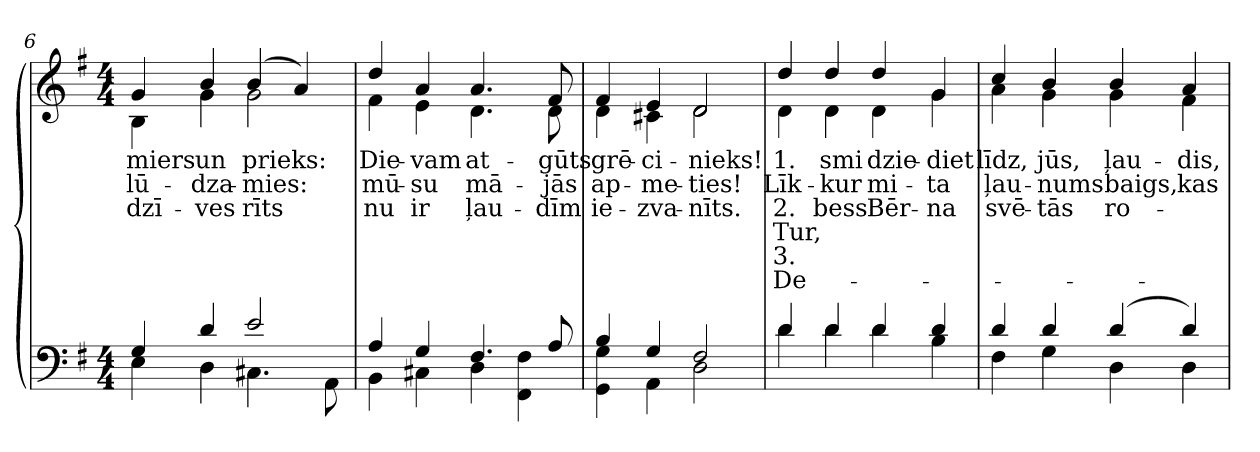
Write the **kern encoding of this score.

**kern	**kern	**text	**text	**text	**text	**text	**text
*part2	*part1	*part1	*part1	*part1	*part1	*part1	*part1
*staff2	*staff1	*staff1	*staff1	*staff1	*staff1	*staff1	*staff1
*clefF4	*clefG2	*	*	*	*	*	*
*k[f#]	*k[f#]	*	*	*	*	*	*
*G:	*G:	*	*	*	*	*	*
*M4/4	*M4/4	*	*	*	*	*	*
=6	=6	=6	=6	=6	=6	=6	=6
*^	*	*	*	*	*	*	*
!	!	!	!LO:LY:b:color=#000000	!LO:LY:b:color=#000000	!LO:LY:b:color=#000000	!	!	!
*	*	*^	*	*	*	*	*	*
4Gi/	4Ei\	4gi/	4Bi\	miers	lū-	dzī-	.	.	.
!	!	!	!	!LO:LY:b:color=#000000	!LO:LY:b:color=#000000	!LO:LY:b:color=#000000	!	!	!
4di/	4Di\	4bi/	4gi\	un	-dza-	-ves	.	.	.
!	!	!	!	!LO:LY:b:color=#000000	!LO:LY:b:color=#000000	!LO:LY:b:color=#000000	!	!	!
2ei/	4.C#Xi\	(4bi/	2gi\	prieks:	-mies:	rīts	.	.	.
.	.	4ai/)	.	.	.	.	.	.	.
.	8AAi\	.	.	.	.	.	.	.	.
=7	=7	=7	=7	=7	=7	=7	=7	=7	=7
!	!	!	!	!LO:LY:b:color=#000000	!LO:LY:b:color=#000000	!LO:LY:b:color=#000000	!	!	!
4Ai/	4BBi\	4ddi/	4f#i\	Die-	mū-	nu	.	.	.
!	!	!	!	!LO:LY:b:color=#000000	!LO:LY:b:color=#000000	!LO:LY:b:color=#000000	!	!	!
4Gi/	4C#Xi\	4ai/	4ei\	-vam	-su	ir	.	.	.
!	!	!	!	!LO:LY:b:color=#000000	!LO:LY:b:color=#000000	!LO:LY:b:color=#000000	!	!	!
4.F#i/	4Di\	4.ai/	4.di\	at-	mā-	ļau-	.	.	.
.	4FF#i\ 4F#i	.	.	.	.	.	.	.	.
!	!	!	!	!LO:LY:b:color=#000000	!LO:LY:b:color=#000000	!LO:LY:b:color=#000000	!	!	!
8Ai/	.	8f#i/	8di\	-gūts	-jās	-dīm	.	.	.
=8	=8	=8	=8	=8	=8	=8	=8	=8	=8
!	!	!	!	!LO:LY:b:color=#000000	!LO:LY:b:color=#000000	!LO:LY:b:color=#000000	!	!	!
4Bi/	4GGi\ 4Gi	4f#i/	4di\	grē-	ap-	ie-	.	.	.
!	!	!	!	!LO:LY:b:color=#000000	!LO:LY:b:color=#000000	!LO:LY:b:color=#000000	!	!	!
4Gi/	4AAi\	4ei/	4c#Xi\	-ci-	-me-	-zva-	.	.	.
!	!	!	!	!LO:LY:b:color=#000000	!LO:LY:b:color=#000000	!LO:LY:b:color=#000000	!	!	!
2F#i/	2Di\	2di/	2di\	-nieks!	-ties!	-nīts.	.	.	.
!!LO:LB:g=z	!!
=9	=9	=9	=9	=9	=9	=9	=9	=9	=9
!	!	!	!	!LO:LY:b:color=#000000	!LO:LY:b:color=#000000	!LO:LY:b:color=#000000	!LO:LY:b:color=#000000	!LO:LY:b:color=#000000	!LO:LY:b:color=#000000
4di/	4di\	4ddi/	4di\	1.	Līk-	2.	Tur,	3.	De-
!	!	!	!	!LO:LY:b:color=#000000	!LO:LY:b:color=#000000	!LO:LY:b:color=#000000	!	!	!
4di/	4di\	4ddi/	4di\	-smi	kur	-bess	.	.	.
!	!	!	!	!LO:LY:b:color=#000000	!LO:LY:b:color=#000000	!LO:LY:b:color=#000000	!	!	!
4di/	4di\	4ddi/	4di\	dzie-	mi-	Bēr-	.	.	.
!	!	!	!	!LO:LY:b:color=#000000	!LO:LY:b:color=#000000	!LO:LY:b:color=#000000	!	!	!
4di/	4Bi\	4gi/	4gi\	-diet	-ta	-na	.	.	.
=10	=10	=10	=10	=10	=10	=10	=10	=10	=10
!	!	!	!	!LO:LY:b:color=#000000	!LO:LY:b:color=#000000	!LO:LY:b:color=#000000	!	!	!
4di/	4F#i\	4cci/	4ai\	līdz,	ļau-	svē-	.	.	.
!	!	!	!	!LO:LY:b:color=#000000	!LO:LY:b:color=#000000	!LO:LY:b:color=#000000	!	!	!
4di/	4Gi\	4bi/	4gi\	jūs,	-nums	-tās	.	.	.
!	!	!	!	!LO:LY:b:color=#000000	!LO:LY:b:color=#000000	!LO:LY:b:color=#000000	!	!	!
(4di/	4Di\	4bi/	4gi\	ļau-	baigs,	ro-	.	.	.
!	!	!	!	!LO:LY:b:color=#000000	!LO:LY:b:color=#000000	!	!	!	!
4di/)	4Di\	4ai/	4f#i\	-dis,	-kas	.	.	.	.
*v	*v	*	*	*	*	*	*	*	*
*	*v	*v	*	*	*	*	*	*
=	=	=	=	=	=	=	=
*-	*-	*-	*-	*-	*-	*-	*-
